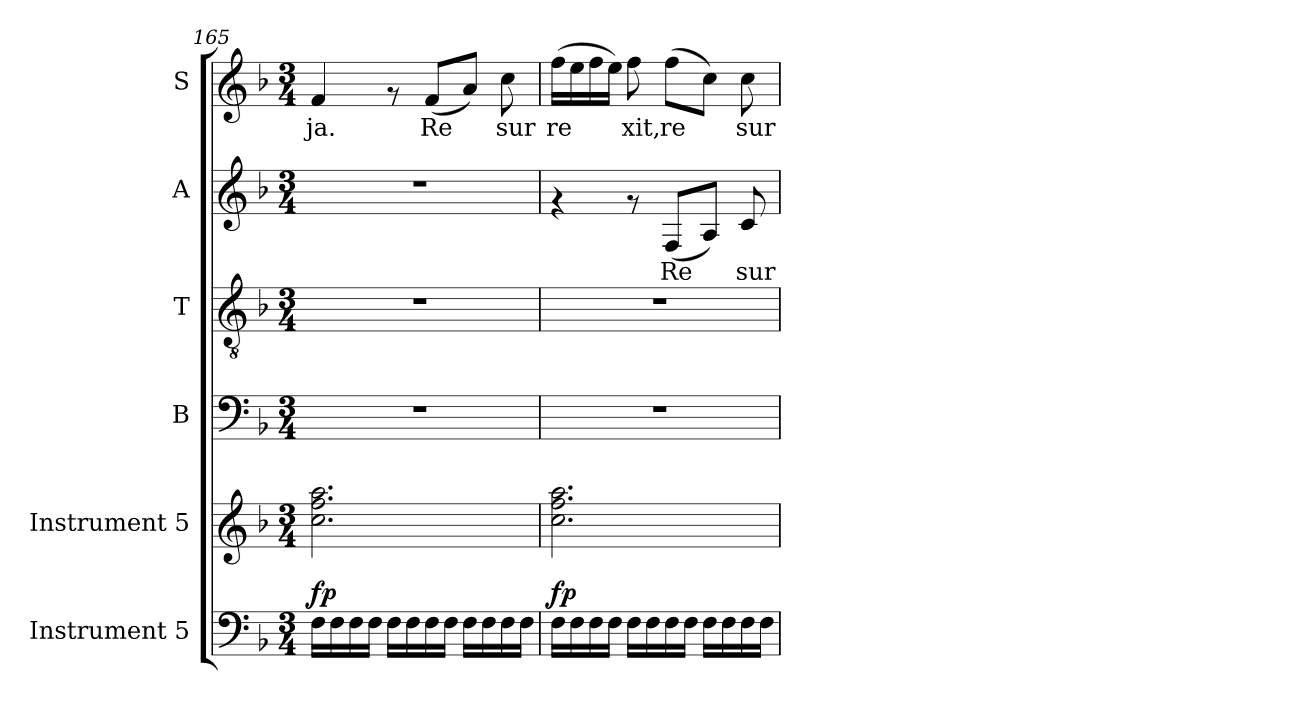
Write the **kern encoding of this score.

**kern	**dynam	**kern	**kern	**kern	**kern	**text	**kern	**text
*part6	*part6	*part5	*part4	*part3	*part2	*part2	*part1	*part1
*staff6	*staff6	*staff5	*staff4	*staff3	*staff2	*staff2	*staff1	*staff1
*I"Instrument 5	*	*I"Instrument 5	*I"B	*I"T	*I"A	*	*I"S	*
*	*	*	*I'B	*I'T	*I'A	*	*I'S	*
*clefF4	*	*clefG2	*clefF4	*clefGv2	*clefG2	*	*clefG2	*
*k[b-]	*	*k[b-]	*k[b-]	*k[b-]	*k[b-]	*	*k[b-]	*
*F:	*	*F:	*F:	*F:	*F:	*	*F:	*
*M3/4	*	*M3/4	*M3/4	*M3/4	*M3/4	*	*M3/4	*
=165	=165	=165	=165	=165	=165	=165	=165	=165
!	!LO:DY:a	!	!	!	!	!	!	!LO:LY:b:cj
16F\L	fp	2.ff\ 2.cc\ 2.aa\	2.r	2.r	2.r	.	4f/	ja.
16F\	.	.	.	.	.	.	.	.
16F\	.	.	.	.	.	.	.	.
16F\J	.	.	.	.	.	.	.	.
16F\L	.	.	.	.	.	.	8rf	.
16F\	.	.	.	.	.	.	.	.
!	!	!	!	!	!	!	!	!LO:LY:b:cj
16F\	.	.	.	.	.	.	(<8f/L	Re
16F\J	.	.	.	.	.	.	.	.
!	!	!	!	!	!	!	!	!LO:LY:b:cj
16F\L	.	.	.	.	.	.	8a/J)	.
16F\	.	.	.	.	.	.	.	.
!	!	!	!	!	!	!	!	!LO:LY:b:cj
16F\	.	.	.	.	.	.	8cc\	sur
16F\J	.	.	.	.	.	.	.	.
!!LO:LB:g=z
=166	=166	=166	=166	=166	=166	=166	=166	=166
!	!LO:DY:a	!	!	!	!	!	!	!LO:LY:b:cj
16F\L	fp	2.ff\ 2.cc\ 2.aa\	2.r	2.r	4rf	.	(>16ff\L	re
!	!	!	!	!	!	!	!	!LO:LY:b:cj
16F\	.	.	.	.	.	.	16ee\	.
!	!	!	!	!	!	!	!	!LO:LY:b:cj
16F\	.	.	.	.	.	.	16ff\	.
!	!	!	!	!	!	!	!	!LO:LY:b:cj
16F\J	.	.	.	.	.	.	16ee\J)	.
!	!	!	!	!	!	!	!	!LO:LY:b:cj
16F\L	.	.	.	.	8rf	.	8ff\	xit,
16F\	.	.	.	.	.	.	.	.
!	!	!	!	!	!	!LO:LY:b:cj	!	!LO:LY:b:cj
16F\	.	.	.	.	(<8F/L	Re-	(>8ff\L	re
16F\J	.	.	.	.	.	.	.	.
!	!	!	!	!	!	!LO:LY:b:cj	!	!LO:LY:b:cj
16F\L	.	.	.	.	8A/J)	--	8cc\J)	.
16F\	.	.	.	.	.	.	.	.
!	!	!	!	!	!	!LO:LY:b:cj	!	!LO:LY:b:cj
16F\	.	.	.	.	8c/	-sur-	8cc\	sur
16F\J	.	.	.	.	.	.	.	.
=	=	=	=	=	=	=	=	=
*-	*-	*-	*-	*-	*-	*-	*-	*-
